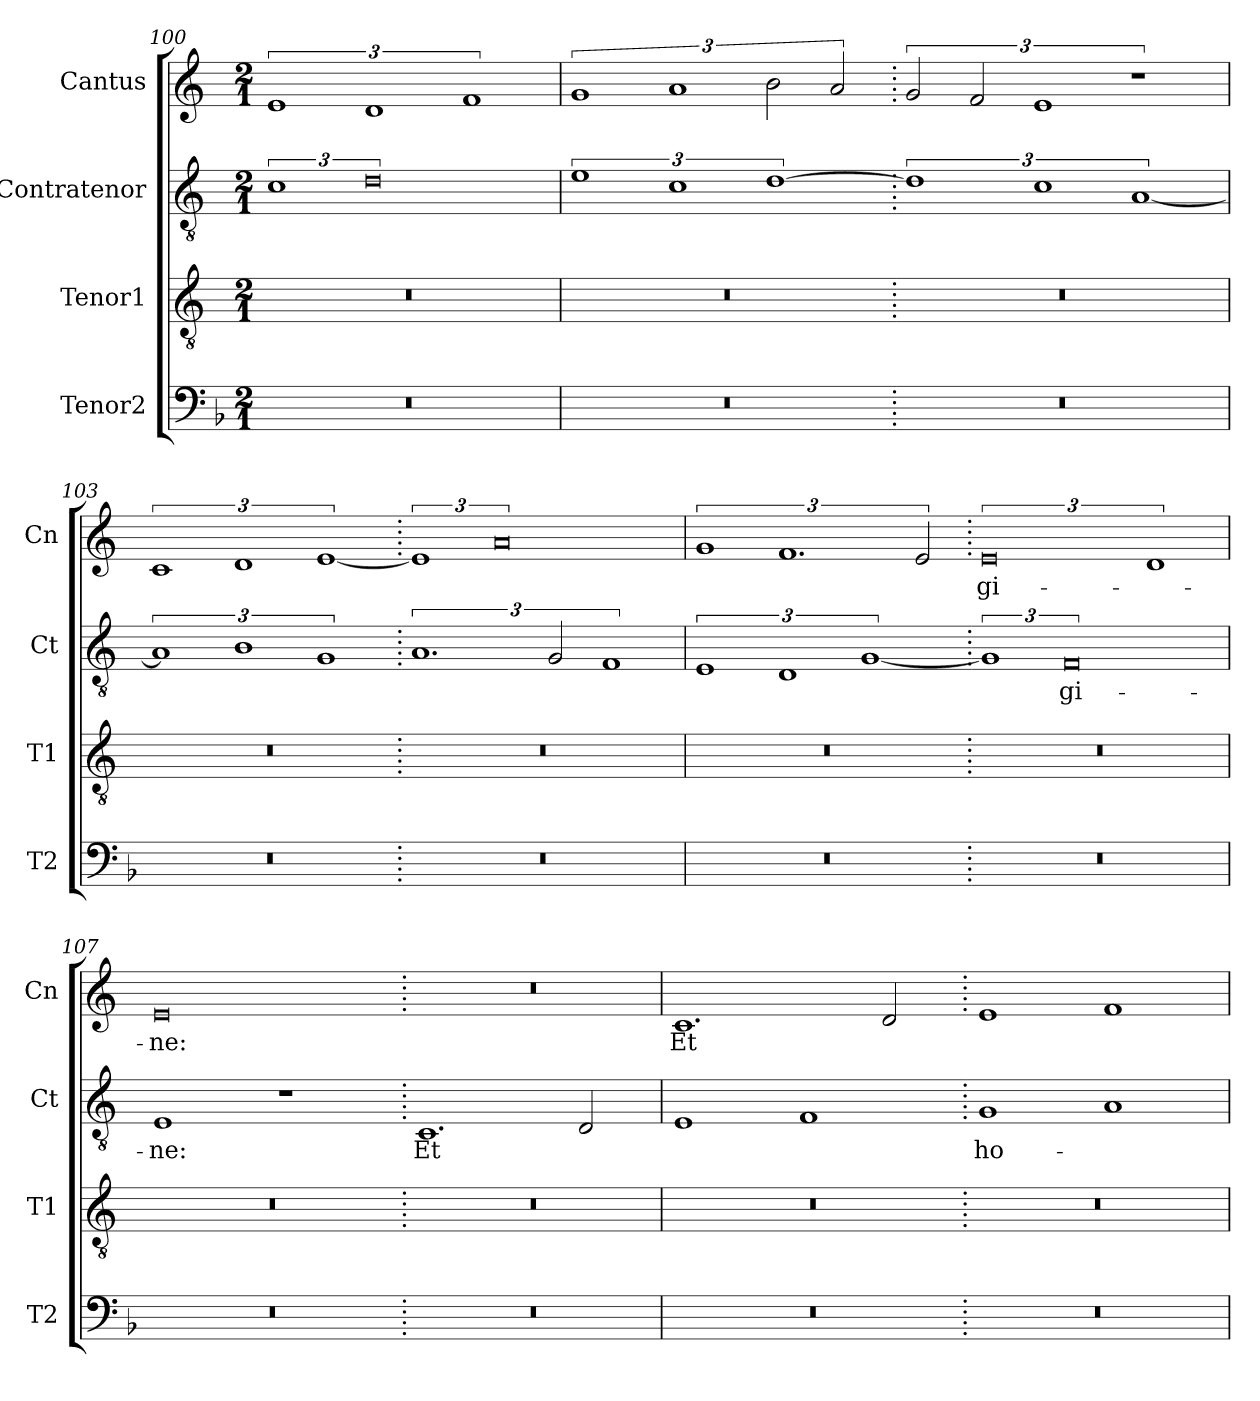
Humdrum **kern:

**kern	**kern	**kern	**text	**kern	**text
*part4	*part3	*part2	*part2	*part1	*part1
*staff4	*staff3	*staff2	*staff2	*staff1	*staff1
*I"Tenor2	*I"Tenor1	*I"Contratenor	*	*I"Cantus	*
*I'T2	*I'T1	*I'Ct	*	*I'Cn	*
*clefF4	*clefGv2	*clefGv2	*	*clefG2	*
*k[b-]	*k[]	*k[]	*	*k[]	*
*M2/1	*M2/1	*M2/1	*	*M2/1	*
=100	=100	=100	=100	=100	=100
0r	0r	3%2c	.	3%2e	.
.	.	3%4d	.	3%2d	.
.	.	.	.	3%2f	.
=101	=101	=101	=101	=101	=101
0r	0r	3%2e	.	3%2g	.
.	.	3%2c	.	3%2a	.
.	.	[3%2d	.	3b\	.
.	.	.	.	3a/	.
=102.	=102.	=102.	=102.	=102.	=102.
0r	0r	3%2d]	.	3g/	.
.	.	.	.	3f/	.
.	.	3%2c	.	3%2e	.
.	.	[3%2A	.	3%2r	.
=103	=103	=103	=103	=103	=103
0r	0r	3%2A]	.	3%2c	.
.	.	3%2B	.	3%2d	.
.	.	3%2G	.	[3%2e	.
=104.	=104.	=104.	=104.	=104.	=104.
0r	0r	3%2.A	.	3%2e]	.
.	.	.	.	3%4a	.
.	.	3G/	.	.	.
.	.	3%2F	.	.	.
=105	=105	=105	=105	=105	=105
0r	0r	3%2E	.	3%2g	.
.	.	3%2D	.	3%2.f	.
.	.	[3%2G	.	.	.
.	.	.	.	3e/	.
=106.	=106.	=106.	=106.	=106.	=106.
0r	0r	3%2G]	.	3%4e	-gi-
.	.	3%4F	-gi-	.	.
.	.	.	.	3%2d	.
=107	=107	=107	=107	=107	=107
0r	0r	1E	-ne:	0e	-ne:
.	.	1r	.	.	.
=108.	=108.	=108.	=108.	=108.	=108.
0r	0r	1.C	Et	0r	.
.	.	2D/	.	.	.
=109	=109	=109	=109	=109	=109
0r	0r	1E	.	1.c	Et
.	.	1F	.	.	.
.	.	.	.	2d/	.
=110.	=110.	=110.	=110.	=110.	=110.
0r	0r	1G	ho-	1e	.
.	.	1A	.	1f	.
=	=	=	=	=	=
*-	*-	*-	*-	*-	*-
